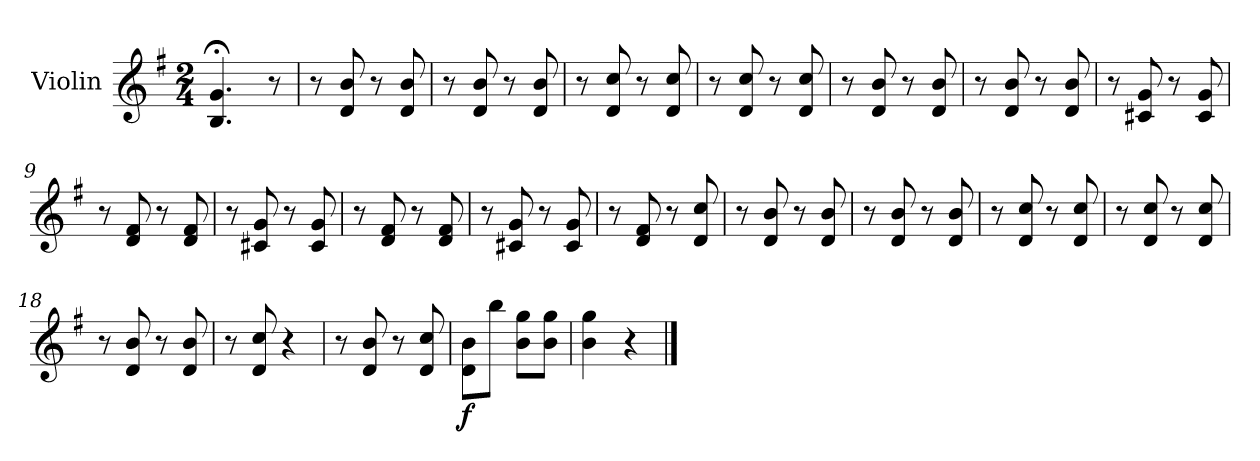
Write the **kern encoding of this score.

**kern	**dynam
*part1	*part1
*staff1	*staff1
*I"Violin	*
*I'Vln.	*
*clefG2	*
*k[f#]	*
*M2/4	*
=1	=1
4.B;</ 4.g;</	.
8r	.
=2	=2
8r	.
8d/ 8b/	.
8r	.
8d/ 8b/	.
=3	=3
8r	.
8d/ 8b/	.
8r	.
8d/ 8b/	.
=4	=4
8r	.
8d/ 8cc/	.
8r	.
8d/ 8cc/	.
=5	=5
8r	.
8d/ 8cc/	.
8r	.
8d/ 8cc/	.
=6	=6
8r	.
8d/ 8b/	.
8r	.
8d/ 8b/	.
=7	=7
8r	.
8d/ 8b/	.
8r	.
8d/ 8b/	.
!!LO:LB:g=z
=8	=8
8r	.
8c#X/ 8g/	.
8r	.
8c#/ 8g/	.
=9	=9
8r	.
8d/ 8f#/	.
8r	.
8d/ 8f#/	.
=10	=10
8r	.
8c#X/ 8g/	.
8r	.
8c#/ 8g/	.
=11	=11
8r	.
8d/ 8f#/	.
8r	.
8d/ 8f#/	.
=12	=12
8r	.
8c#X/ 8g/	.
8r	.
8c#/ 8g/	.
=13	=13
8r	.
8d/ 8f#/	.
8r	.
8d/ 8cc/	.
=14	=14
8r	.
8d/ 8b/	.
8r	.
8d/ 8b/	.
=15	=15
8r	.
8d/ 8b/	.
8r	.
8d/ 8b/	.
!!LO:LB:g=z
=16	=16
8r	.
8d/ 8cc/	.
8r	.
8d/ 8cc/	.
=17	=17
8r	.
8d/ 8cc/	.
8r	.
8d/ 8cc/	.
=18	=18
8r	.
8d/ 8b/	.
8r	.
8d/ 8b/	.
=19	=19
8r	.
8d/ 8cc/	.
4r	.
=20	=20
8r	.
8d/ 8b/	.
8r	.
8d/ 8cc/	.
=21	=21
!	!LO:DY:b
8d\ 8b\L	f
8bb\J	.
8b\ 8gg\L	.
8b\ 8gg\J	.
=22	=22
4b\ 4gg\	.
4r	.
==	==
*-	*-
